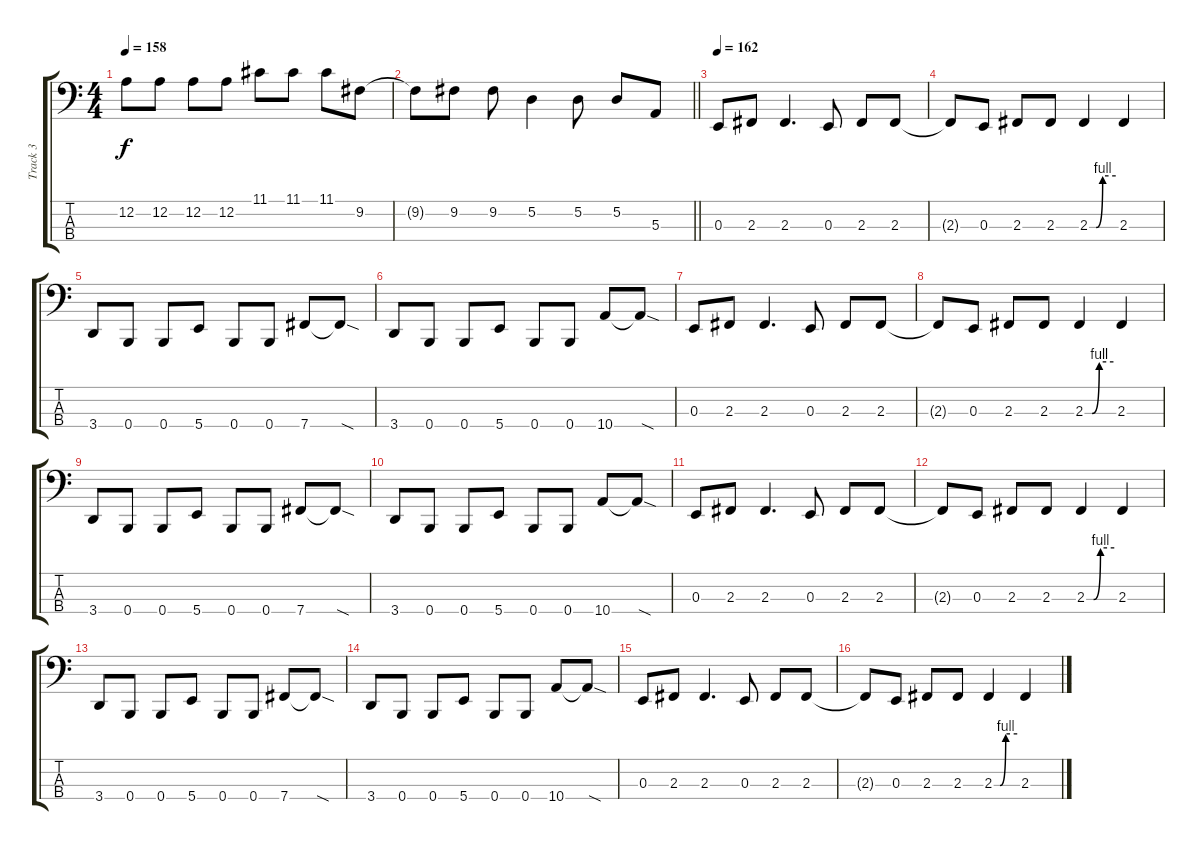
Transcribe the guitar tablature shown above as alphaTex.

\track ("Track 3" "Track 3") {instrument electricbasspick}
\staff {score tabs}
\tuning (D2 A1 E1 B0) {hide}
\ts (4 4)
\tempo 158
\clef f4
\ks c
12.2.8{dy f} 12.2.8 12.2.8 12.2.8 11.1.8 11.1.8 11.1.8 9.2.8 |
\barLineRight lightlight
9.2{t}.8 9.2.8 9.2.8 5.2.4 5.2.8 5.2.8 5.3.8 |
\section ("" "")
\tempo 162
0.3.8 2.3.8 2.3.4{d} 0.3.8 2.3.8 2.3.8 |
2.3{t}.8 0.3.8 2.3.8 2.3.8 2.3{be (custom 0 0 15 0 30 4 60 4)}.4 2.3.4 |
3.4.8 0.4.8 0.4.8 5.4.8 0.4.8 0.4.8 7.4.8 7.4{sod t}.8 |
3.4.8 0.4.8 0.4.8 5.4.8 0.4.8 0.4.8 10.4.8 10.4{sod t}.8 |
0.3.8 2.3.8 2.3.4{d} 0.3.8 2.3.8 2.3.8 |
2.3{t}.8 0.3.8 2.3.8 2.3.8 2.3{be (custom 0 0 15 0 30 4 60 4)}.4 2.3.4 |
3.4.8 0.4.8 0.4.8 5.4.8 0.4.8 0.4.8 7.4.8 7.4{sod t}.8 |
3.4.8 0.4.8 0.4.8 5.4.8 0.4.8 0.4.8 10.4.8 10.4{sod t}.8 |
0.3.8 2.3.8 2.3.4{d} 0.3.8 2.3.8 2.3.8 |
2.3{t}.8 0.3.8 2.3.8 2.3.8 2.3{be (custom 0 0 15 0 30 4 60 4)}.4 2.3.4 |
3.4.8 0.4.8 0.4.8 5.4.8 0.4.8 0.4.8 7.4.8 7.4{sod t}.8 |
3.4.8 0.4.8 0.4.8 5.4.8 0.4.8 0.4.8 10.4.8 10.4{sod t}.8 |
0.3.8 2.3.8 2.3.4{d} 0.3.8 2.3.8 2.3.8 |
2.3{t}.8 0.3.8 2.3.8 2.3.8 2.3{be (custom 0 0 15 0 30 4 60 4)}.4 2.3.4
